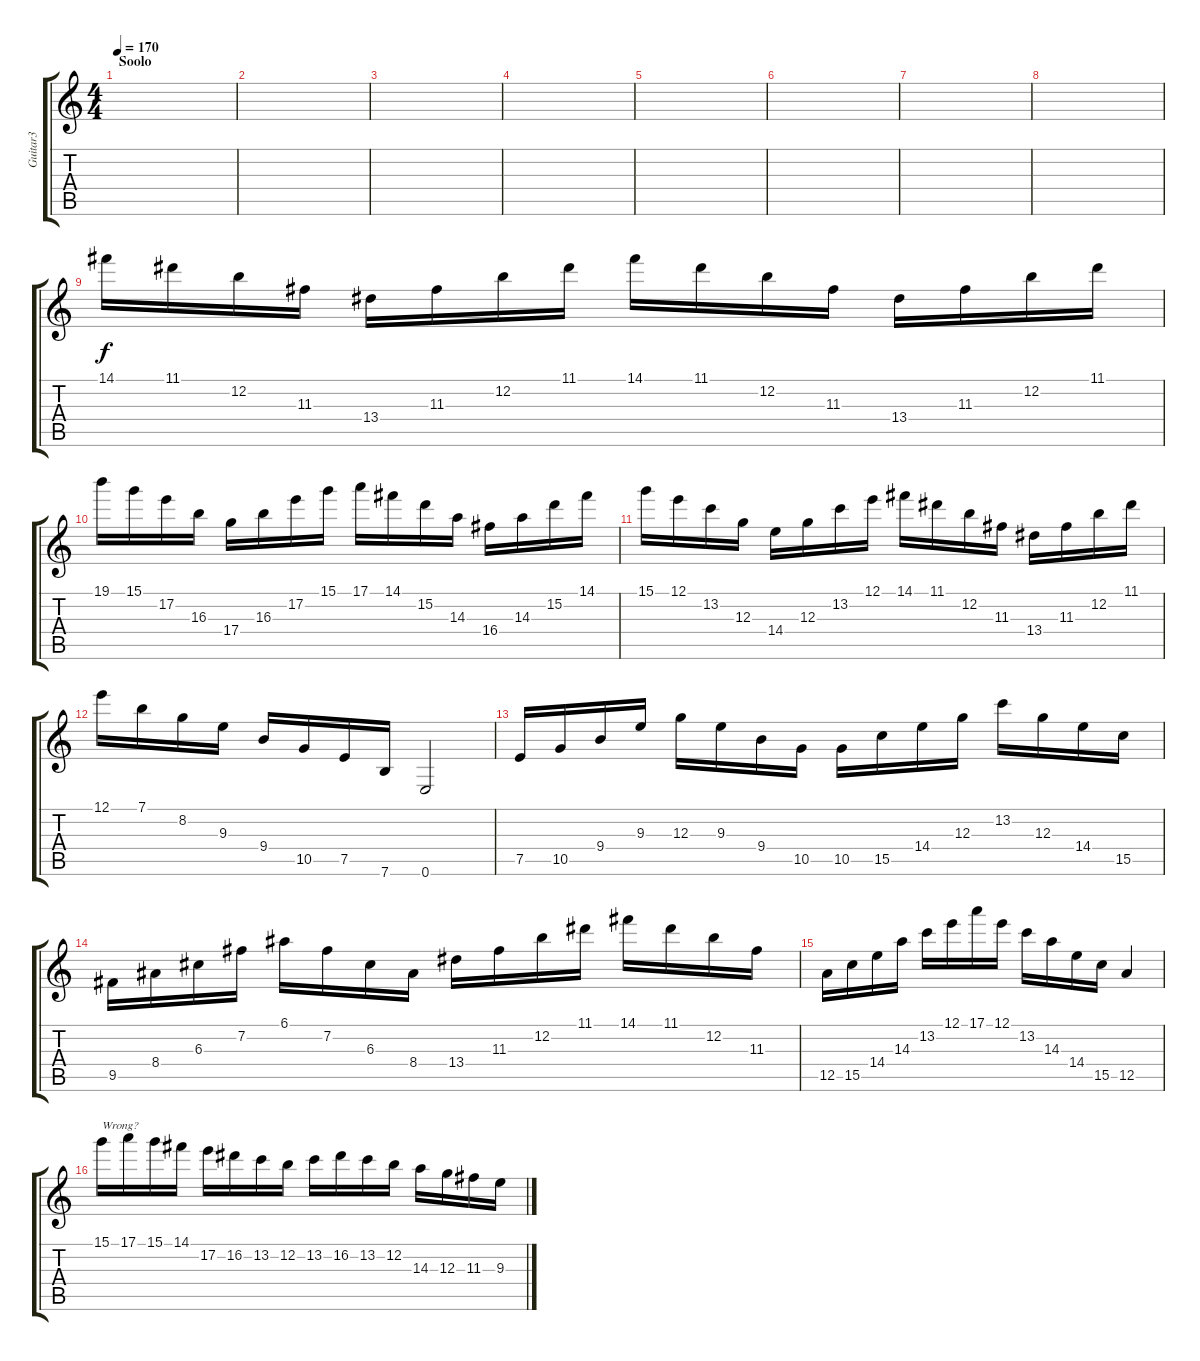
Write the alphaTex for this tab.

\track ("Guitar3" "Guitar3") {instrument overdrivenguitar}
\staff {score tabs}
\tuning (E4 B3 G3 D3 A2 E2) {hide}
\ts (4 4)
\section ("" "Soolo")
\tempo 170
\clef g2
\ks c
|
|
|
|
|
|
|
|
14.1.16 11.1.16 12.2.16 11.3.16 13.4.16 11.3.16 12.2.16 11.1.16 14.1.16 11.1.16 12.2.16 11.3.16 13.4.16 11.3.16 12.2.16 11.1.16 |
19.1.16 15.1.16 17.2.16 16.3.16 17.4.16 16.3.16 17.2.16 15.1.16 17.1.16 14.1.16 15.2.16 14.3.16 16.4.16 14.3.16 15.2.16 14.1.16 |
15.1.16 12.1.16 13.2.16 12.3.16 14.4.16 12.3.16 13.2.16 12.1.16 14.1.16 11.1.16 12.2.16 11.3.16 13.4.16 11.3.16 12.2.16 11.1.16 |
12.1.16 7.1.16 8.2.16 9.3.16 9.4.16 10.5.16 7.5.16 7.6.16 0.6.2 |
7.5.16 10.5.16 9.4.16 9.3.16 12.3.16 9.3.16 9.4.16 10.5.16 10.5.16 15.5.16 14.4.16 12.3.16 13.2.16 12.3.16 14.4.16 15.5.16 |
9.5.16 8.4.16 6.3.16 7.2.16 6.1.16 7.2.16 6.3.16 8.4.16 13.4.16 11.3.16 12.2.16 11.1.16 14.1.16 11.1.16 12.2.16 11.3.16 |
12.5.16 15.5.16 14.4.16 14.3.16 13.2.16 12.1.16 17.1.16 12.1.16 13.2.16 14.3.16 14.4.16 15.5.16 12.5.4 |
15.1.16{txt "Wrong?"} 17.1.16 15.1.16 14.1.16 17.2.16 16.2.16 13.2.16 12.2.16 13.2.16 16.2.16 13.2.16 12.2.16 14.3.16 12.3.16 11.3.16 9.3.16
